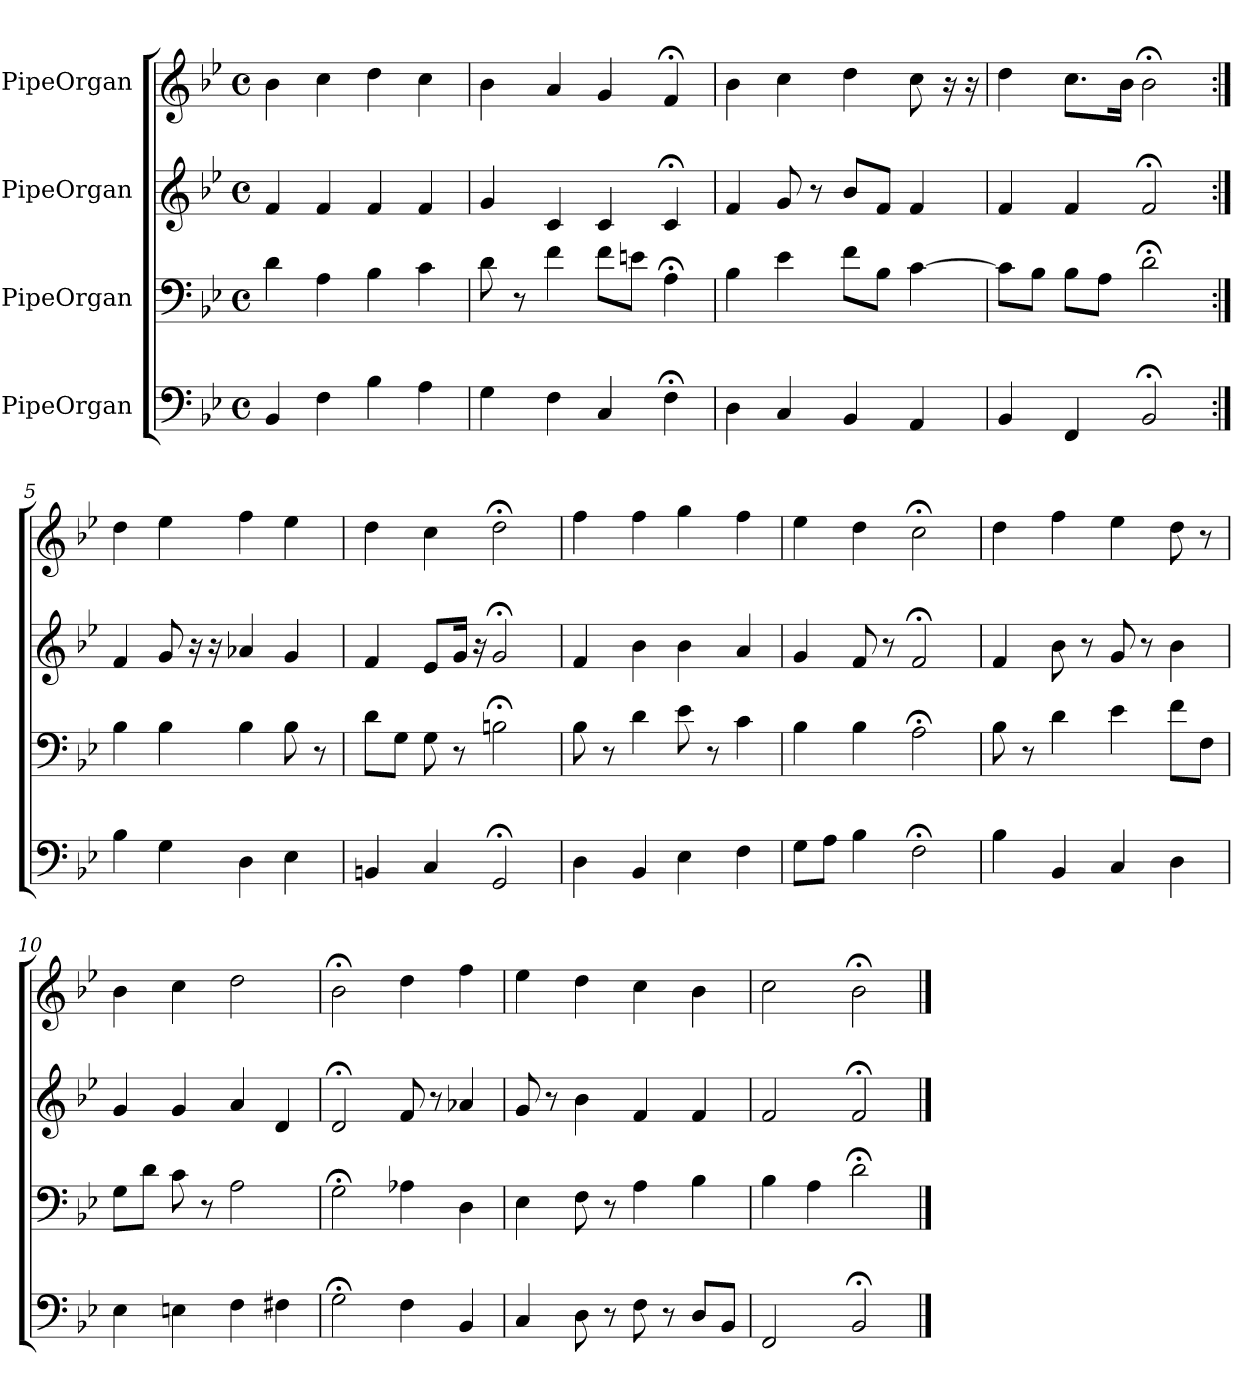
**kern	**kern	**kern	**kern
*part4	*part3	*part2	*part1
*staff4	*staff3	*staff2	*staff1
*I"PipeOrgan	*I"PipeOrgan	*I"PipeOrgan	*I"PipeOrgan
*k[b-e-]	*k[b-e-]	*k[b-e-]	*k[b-e-]
*B-:	*B-:	*B-:	*B-:
*M4/4	*M4/4	*M4/4	*M4/4
*met(c)	*met(c)	*met(c)	*met(c)
*MM60	*MM60	*MM60	*MM60
=1	=1	=1	=1
4BB-	4d	4f	4b-
4F	4A	4f	4cc
4B-	4B-	4f	4dd
4A	4c	4f	4cc
=2	=2	=2	=2
4G	8d	4g	4b-
.	8r	.	.
4F	4f	4c	4a
4C	8fL	4c	4g
.	8enJ	.	.
4F;<	4A;<	4c;<	4f;<
=3	=3	=3	=3
4D	4B-	4f	4b-
4C	4e-	8g	4cc
.	.	8r	.
4BB-	8fL	8b-L	4dd
.	8B-J	8fJ	.
4AA	[4c	4f	8cc
.	.	.	16r
.	.	.	16r
=4	=4	=4	=4
4BB-	8cL]	4f	4dd
.	8B-J	.	.
4FF	8B-L	4f	8.ccL
.	8AJ	.	.
.	.	.	16b-Jk
2BB-;<	2d;<	2f;<	2b-;<
=5:|!	=5:|!	=5:|!	=5:|!
4B-	4B-	4f	4dd
4G	4B-	8g	4ee-
.	.	16r	.
.	.	16r	.
4D	4B-	4a-X	4ff
4E-	8B-	4g	4ee-
.	8r	.	.
=6	=6	=6	=6
4BBn	8dL	4f	4dd
.	8GJ	.	.
4C	8G	8e-L	4cc
.	8r	16gJk	.
.	.	16r	.
2GG;<	2Bn;<	2g;<	2dd;<
=7	=7	=7	=7
4D	8B-	4f	4ff
.	8r	.	.
4BB-	4d	4b-	4ff
4E-	8e-	4b-	4gg
.	8r	.	.
4F	4c	4a	4ff
=8	=8	=8	=8
8GL	4B-	4g	4ee-
8AJ	.	.	.
4B-	4B-	8f	4dd
.	.	8r	.
2F;<	2A;<	2f;<	2cc;<
=9	=9	=9	=9
4B-	8B-	4f	4dd
.	8r	.	.
4BB-	4d	8b-	4ff
.	.	8r	.
4C	4e-	8g	4ee-
.	.	8r	.
4D	8fL	4b-	8dd
.	8FJ	.	8r
=10	=10	=10	=10
4E-	8GL	4g	4b-
.	8dJ	.	.
4En	8c	4g	4cc
.	8r	.	.
4F	2A	4a	2dd
4F#X	.	4d	.
=11	=11	=11	=11
2G;<	2G;<	2d;<	2b-;<
4F	4A-X	8f	4dd
.	.	8r	.
4BB-	4D	4a-X	4ff
=12	=12	=12	=12
4C	4E-	8g	4ee-
.	.	8r	.
8D	8F	4b-	4dd
8r	8r	.	.
8F	4A	4f	4cc
8r	.	.	.
8DL	4B-	4f	4b-
8BB-J	.	.	.
=13	=13	=13	=13
2FF	4B-	2f	2cc
.	4A	.	.
2BB-;<	2d;<	2f;<	2b-;<
==	==	==	==
*-	*-	*-	*-
